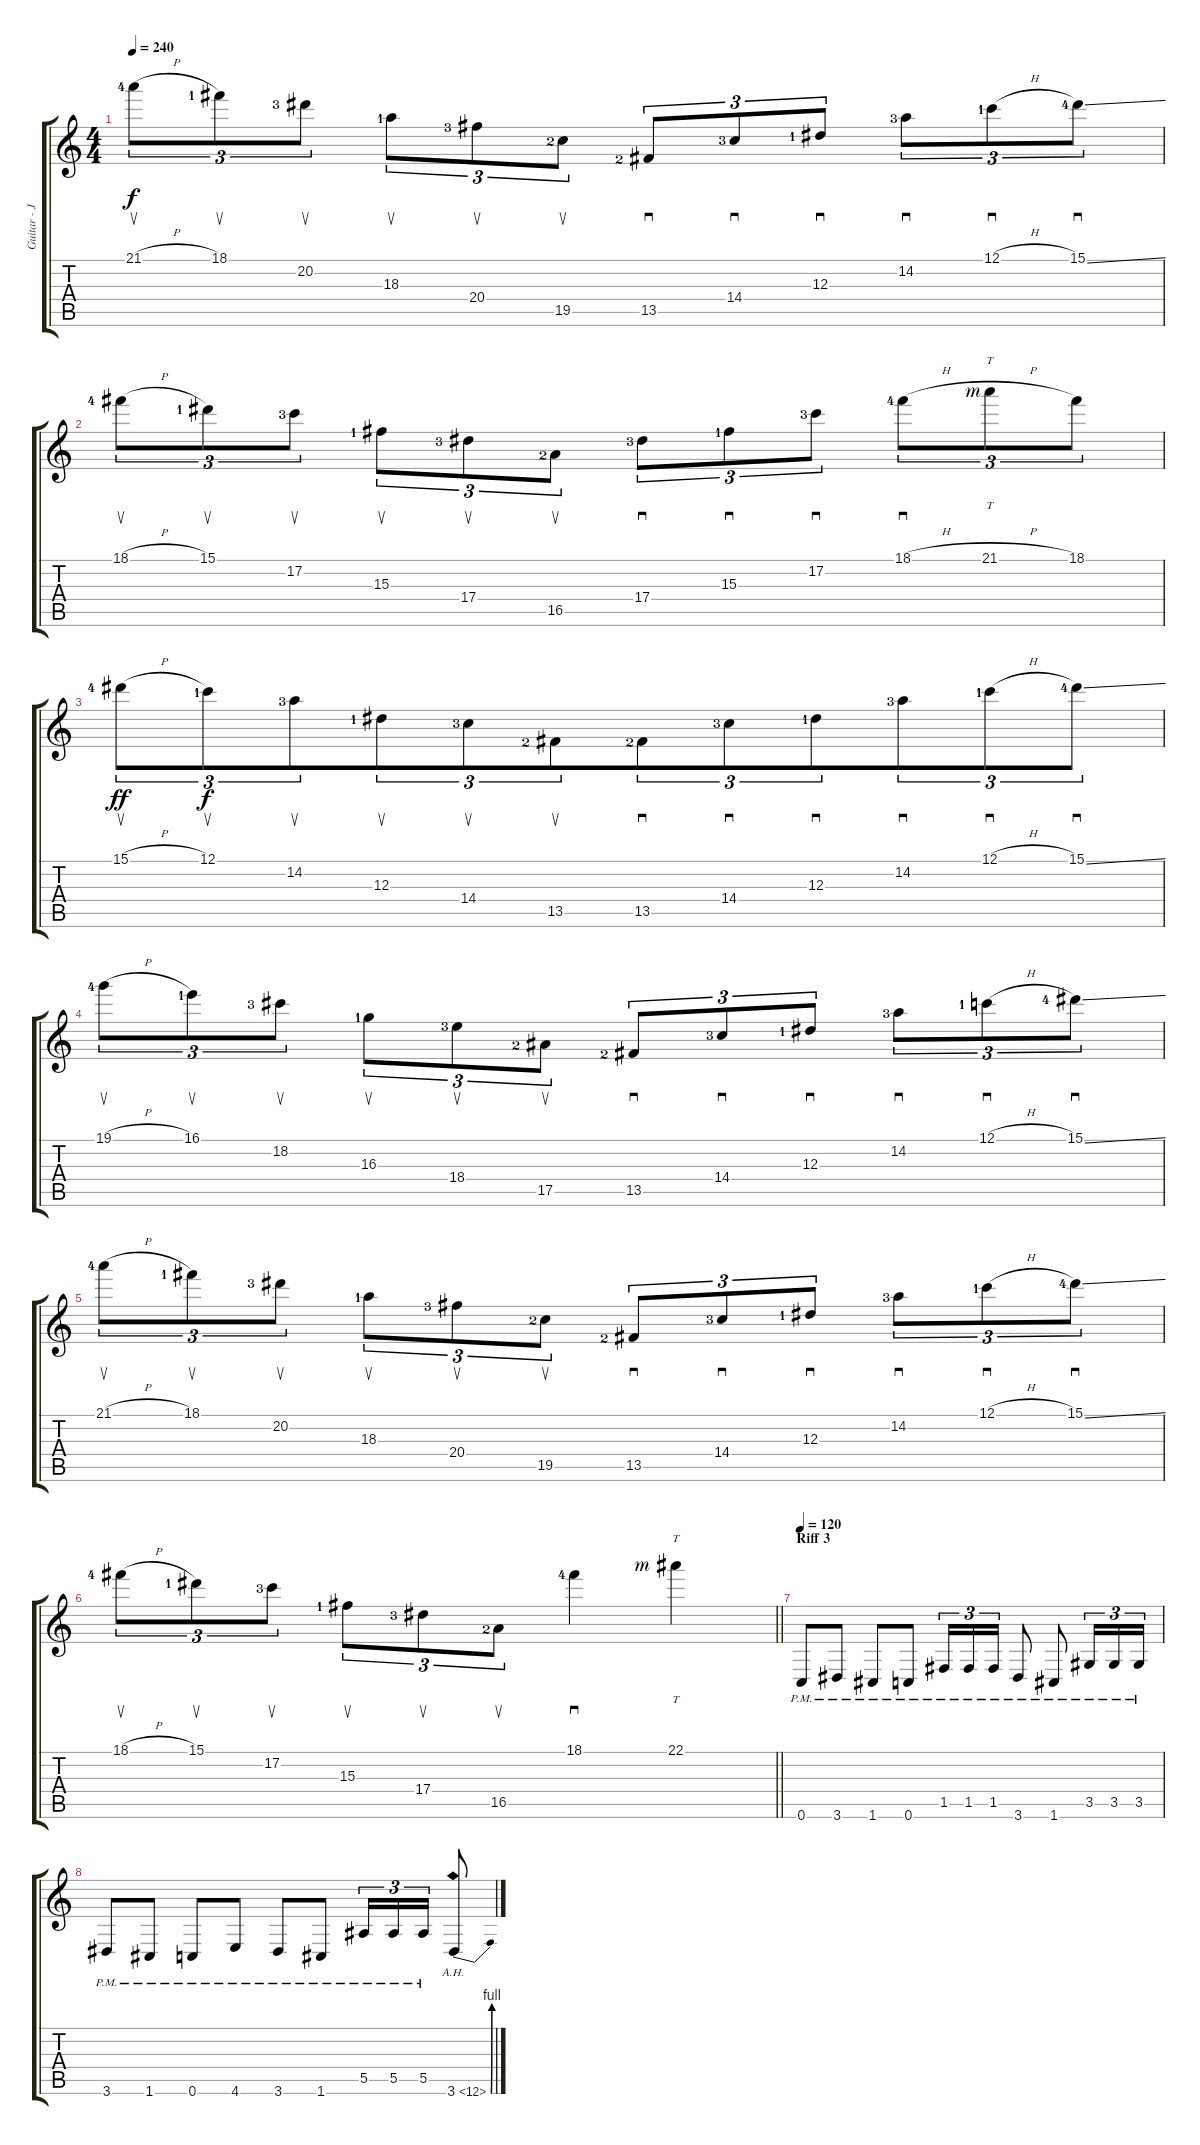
\track ("Guitar - Josh Hemandez" "Guitar - J") {instrument distortionguitar}
\staff {score tabs}
\tuning (C4 G3 Eb3 Bb2 F2 C2) {hide}
\ts (4 4)
\tempo 240
\clef g2
\ks c
21.1{h lf 5}.8{su tu (3 2) dy f} 18.1{lf 2}.8{su tu (3 2)} 20.2{lf 4}.8{su tu (3 2)} 18.3{lf 2}.8{su tu (3 2)} 20.4{lf 4}.8{su tu (3 2)} 19.5{lf 3}.8{su tu (3 2)} 13.5{lf 3}.8{sd tu (3 2)} 14.4{lf 4}.8{sd tu (3 2)} 12.3{lf 2}.8{sd tu (3 2)} 14.2{lf 4}.8{sd tu (3 2)} 12.1{h lf 2}.8{sd tu (3 2)} 15.1{ss lf 5}.8{sd tu (3 2)} |
18.1{h lf 5}.8{su tu (3 2)} 15.1{lf 2}.8{su tu (3 2)} 17.2{lf 4}.8{su tu (3 2)} 15.3{lf 2}.8{su tu (3 2)} 17.4{lf 4}.8{su tu (3 2)} 16.5{lf 3}.8{su tu (3 2)} 17.4{lf 4}.8{sd tu (3 2)} 15.3{lf 2}.8{sd tu (3 2)} 17.2{lf 4}.8{sd tu (3 2)} 18.1{h lf 5}.8{sd tu (3 2)} 21.1{h rf 3}.8{tt tu (3 2)} 18.1.8{tu (3 2)} |
15.1{h lf 5}.8{su tu (3 2) dy ff} 12.1{lf 2}.8{su tu (3 2) dy f} 14.2{lf 4}.8{su tu (3 2) beam merge} 12.3{lf 2}.8{su tu (3 2)} 14.4{lf 4}.8{su tu (3 2)} 13.5{lf 3}.8{su tu (3 2) beam merge} 13.5{lf 3}.8{sd tu (3 2)} 14.4{lf 4}.8{sd tu (3 2)} 12.3{lf 2}.8{sd tu (3 2) beam merge} 14.2{lf 4}.8{sd tu (3 2)} 12.1{h lf 2}.8{sd tu (3 2)} 15.1{ss lf 5}.8{sd tu (3 2)} |
19.1{h lf 5}.8{su tu (3 2)} 16.1{lf 2}.8{su tu (3 2)} 18.2{lf 4}.8{su tu (3 2)} 16.3{lf 2}.8{su tu (3 2)} 18.4{lf 4}.8{su tu (3 2)} 17.5{lf 3}.8{su tu (3 2)} 13.5{lf 3}.8{sd tu (3 2)} 14.4{lf 4}.8{sd tu (3 2)} 12.3{lf 2}.8{sd tu (3 2)} 14.2{lf 4}.8{sd tu (3 2)} 12.1{h lf 2}.8{sd tu (3 2)} 15.1{ss lf 5}.8{sd tu (3 2)} |
21.1{h lf 5}.8{su tu (3 2)} 18.1{lf 2}.8{su tu (3 2)} 20.2{lf 4}.8{su tu (3 2)} 18.3{lf 2}.8{su tu (3 2)} 20.4{lf 4}.8{su tu (3 2)} 19.5{lf 3}.8{su tu (3 2)} 13.5{lf 3}.8{sd tu (3 2)} 14.4{lf 4}.8{sd tu (3 2)} 12.3{lf 2}.8{sd tu (3 2)} 14.2{lf 4}.8{sd tu (3 2)} 12.1{h lf 2}.8{sd tu (3 2)} 15.1{ss lf 5}.8{sd tu (3 2)} |
\barLineRight lightlight
18.1{h lf 5}.8{su tu (3 2)} 15.1{lf 2}.8{su tu (3 2)} 17.2{lf 4}.8{su tu (3 2)} 15.3{lf 2}.8{su tu (3 2)} 17.4{lf 4}.8{su tu (3 2)} 16.5{lf 3}.8{su tu (3 2)} 18.1{lf 5}.4{sd} 22.1{rf 3}.4{tt} |
\section ("" "Riff 3")
\tempo 120
0.6{pm}.8{balance 16} 3.6{pm}.8 1.6{pm}.8 0.6{pm}.8 1.5{pm}.16{tu (3 2)} 1.5{pm}.16{tu (3 2)} 1.5{pm}.16{tu (3 2)} 3.6{pm}.8 1.6{pm}.8 3.5{pm}.16{tu (3 2)} 3.5{pm}.16{tu (3 2)} 3.5{pm}.16{tu (3 2)} |
3.6{pm}.8 1.6{pm}.8 0.6{pm}.8 4.6{pm}.8 3.6{pm}.8 1.6{pm}.8 5.5{pm}.16{tu (3 2)} 5.5{pm}.16{tu (3 2)} 5.5{pm}.16{tu (3 2)} 3.6{be (bend 0 0 60 4) ah 9}.8
